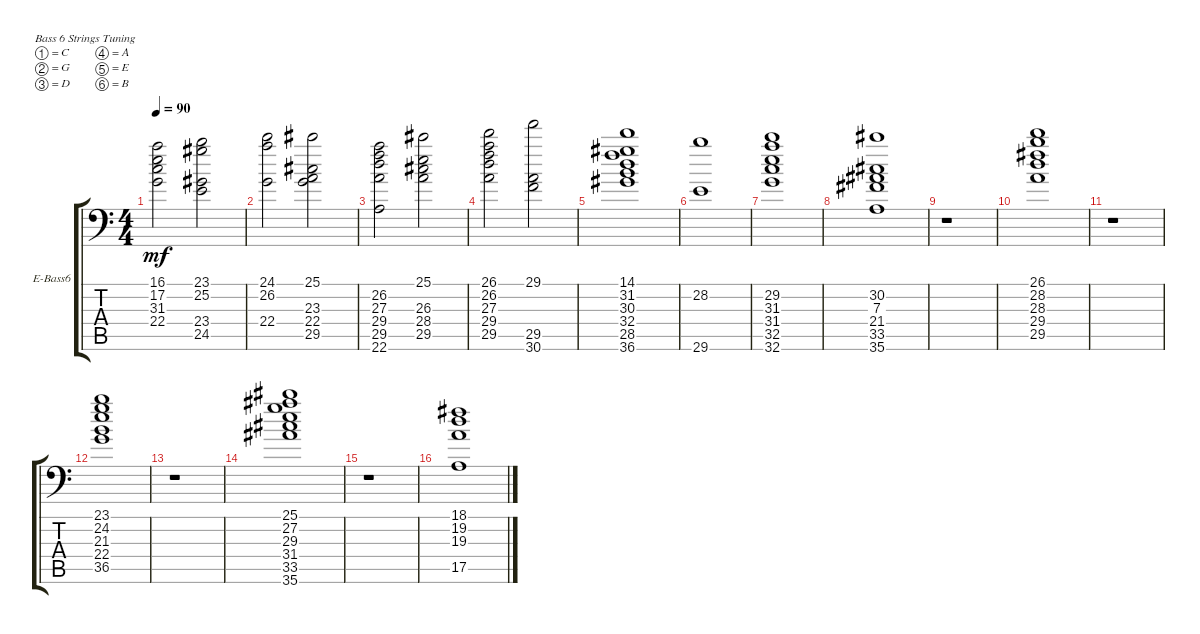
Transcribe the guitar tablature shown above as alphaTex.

\bracketExtendMode groupsimilarinstruments
\firstSystemTrackNameOrientation horizontal
\otherSystemsTrackNameOrientation horizontal
\track ("Electric Bass" "E-Bass6") {instrument electricbassfinger}
\staff {score tabs}
\tuning (C3 G2 D2 A1 E1 B0)
\ts (4 4)
\tempo 90
\clef f4
\scale
0.333333
\ks c
(16.1 17.2 31.3 22.4).2{dy mf} (23.1 25.2 23.4 24.5).2 |
\scale
0.333333 (24.1 26.2 22.4).2 (25.1 23.3 22.4 29.5).2 |
\scale
0.333333 (27.3 29.4 26.2 29.5 22.6).2 (26.3 28.4 29.5 25.1).2 |
\scale
0.333333 (27.3 29.4 29.5 26.1 26.2).2 (29.1 29.5 30.6).2 |
\scale
0.333333 (31.2 30.3 28.5 32.4 14.1 36.6).1 |
\scale
0.333333 (28.2 29.6).1 |
\scale
0.333333 (29.2 31.3 31.4 32.5 32.6).1 |
\scale
0.333333 (30.2 33.5 35.6 21.4 7.3).1 |
\scale
0.333333 r.1 |
\scale
0.333333 (26.1 28.2 29.5 28.3 29.4).1 |
\scale
0.333333 r.1 |
\scale
0.333333 (23.1 21.3 22.4 24.2 36.5).1 |
\scale
0.333333 r.1 |
\scale
0.333333 (25.1 27.2 29.3 31.4 33.5 35.6).1 |
\scale
0.333333 r.1 |
\scale
0.333333 (18.1 19.2 19.3 17.5).1
